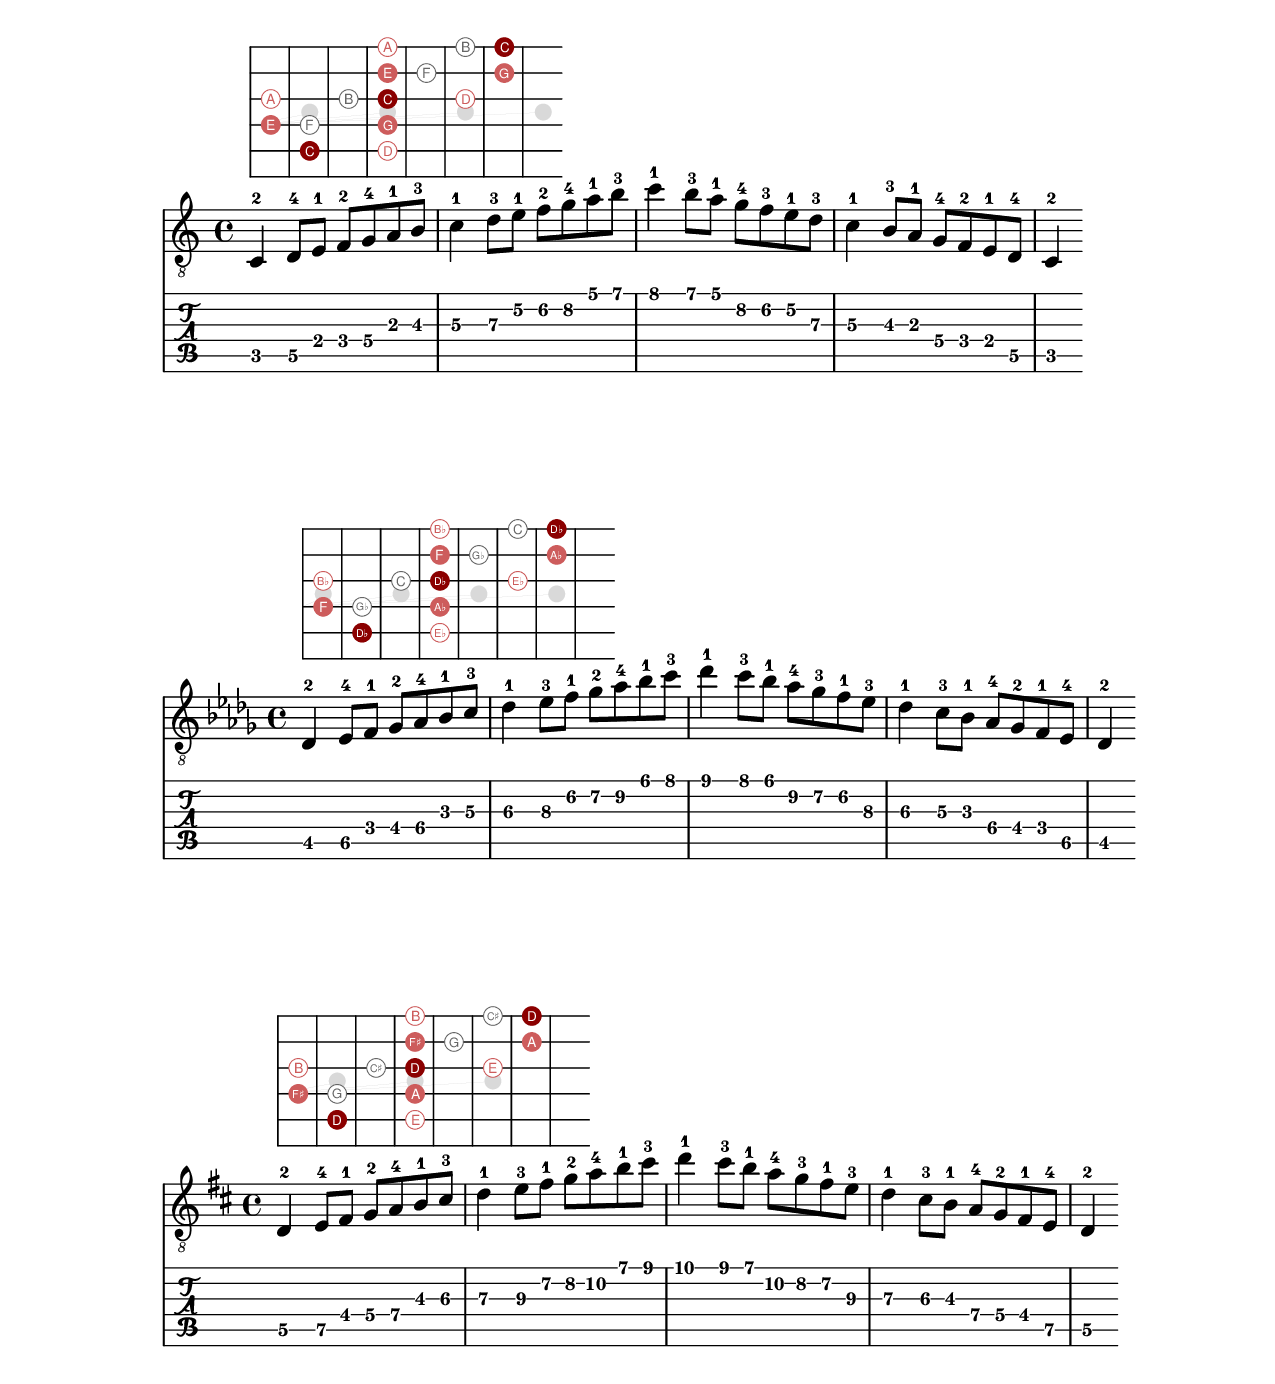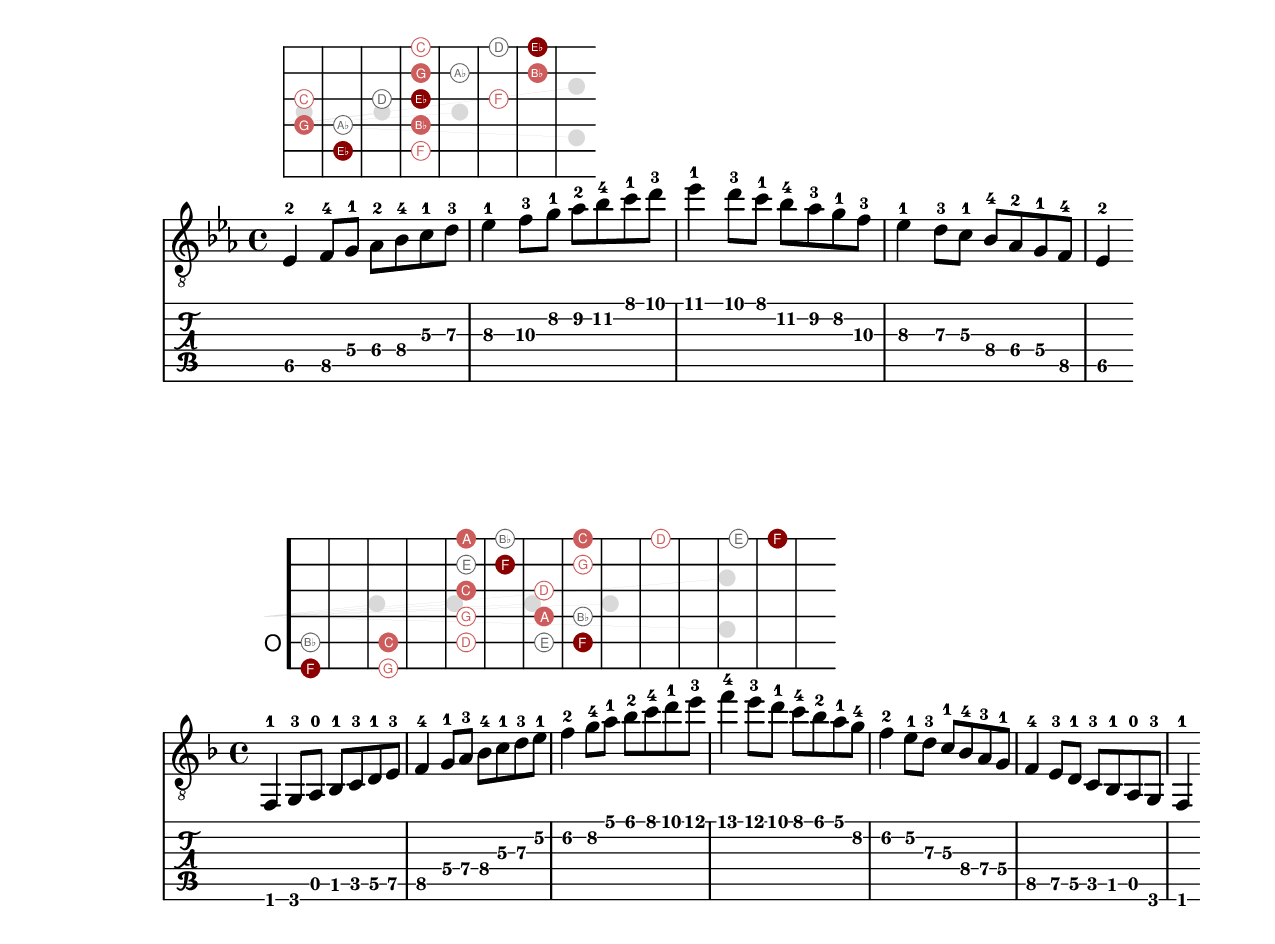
\version "2.22.0"

\include "../titling.ily"
\paper {
  #(set-paper-size "letter")
  left-margin = 0.5\in
  top-margin = 0.5\in
  right-margin = 0.5\in
  bottom-margin = 0.5\in
}

\language "english"

music = \relative {
  \key c \major
  \time 4/4

  c4-2 d8-4 e-1 f-2 g-4 a-1 b-3 |
  c4-1 d8-3 e-1 f-2 g-4 a-1 b-3 |
  c4-1 b8-3 a-1 g-4 f-3 e-1 d-3 |
  c4-1 b8-3 a-1 g-4 f-2 e-1 d-4 |
  c4-2
}

fret-diagram-size = 2.5

\score {
  <<
    \new Staff {
      \clef "treble_8"
      <<
        \music
        {
          s4^\markup { \combine
            % x-coordinate = size * fret-distance * (fret-number - 0.5) + 0.16
            %              = 2.5 * 1.5 * (fret-number − 0.5) + 0.16
            \postscript #"
              5.785 1.24 0.8 0 360 arc closepath
              13.285 1.24 0.8 0 360 arc closepath
              20.785 1.24 0.8 0 360 arc closepath
              28.285 1.24 0.8 0 360 arc closepath
              0.85 setgray fill
            "
            \override #`(size . ,fret-diagram-size)
            \fret-diagram-container {
              \fret-diagram-verbose #`(
                (place-fret 5 3 "C" ,@fret-diagram-root-format)
                (place-fret 5 5 "D" ,@fret-diagram-pentatonic-format)
                (place-fret 4 2 "E" ,@fret-diagram-triad-format)
                (place-fret 4 3 "F" ,@fret-diagram-other-format)
                (place-fret 4 5 "G" ,@fret-diagram-triad-format)
                (place-fret 3 2 "A" ,@fret-diagram-pentatonic-format)
                (place-fret 3 4 "B" ,@fret-diagram-other-format)
                (place-fret 3 5 "C" ,@fret-diagram-root-format)
                (place-fret 3 7 "D" ,@fret-diagram-pentatonic-format)
                (place-fret 2 5 "E" ,@fret-diagram-triad-format)
                (place-fret 2 6 "F" ,@fret-diagram-other-format)
                (place-fret 2 8 "G" ,@fret-diagram-triad-format)
                (place-fret 1 5 "A" ,@fret-diagram-pentatonic-format)
                (place-fret 1 7 "B" ,@fret-diagram-other-format)
                (place-fret 1 8 "C" ,@fret-diagram-root-format))
            }
          }
        }
      >>
    }
    \new TabStaff {
      <<
        \music
        {
          \set TabStaff.restrainOpenStrings = ##t
          \set TabStaff.minimumFret = #2
          s1 |
          \set TabStaff.minimumFret = #5
          s1*2 |
          s4 \set TabStaff.minimumFret = #2
        }
      >>
    }
  >>
}

\markup { \vspace #1 }

\score {
  <<
    \new Staff {
      \clef "treble_8"
      <<
        { \transpose c d-flat { \music } }
        {
          s4^\markup { \combine
            \postscript #"
              2.035 1.24 0.8 0 360 arc closepath
              9.535 1.24 0.8 0 360 arc closepath
              17.035 1.24 0.8 0 360 arc closepath
              24.535 1.24 0.8 0 360 arc closepath
              0.85 setgray fill
            "
            \override #`(size . ,fret-diagram-size)
            \fret-diagram-container {
              \fret-diagram-verbose #`(
                (place-fret 5 3 "D♭" ,@fret-diagram-root-format)
                (place-fret 5 5 "E♭" ,@fret-diagram-pentatonic-format)
                (place-fret 4 2 "F"  ,@fret-diagram-triad-format)
                (place-fret 4 3 "G♭" ,@fret-diagram-other-format)
                (place-fret 4 5 "A♭" ,@fret-diagram-triad-format)
                (place-fret 3 2 "B♭" ,@fret-diagram-pentatonic-format)
                (place-fret 3 4 "C"  ,@fret-diagram-other-format)
                (place-fret 3 5 "D♭" ,@fret-diagram-root-format)
                (place-fret 3 7 "E♭" ,@fret-diagram-pentatonic-format)
                (place-fret 2 5 "F"  ,@fret-diagram-triad-format)
                (place-fret 2 6 "G♭" ,@fret-diagram-other-format)
                (place-fret 2 8 "A♭" ,@fret-diagram-triad-format)
                (place-fret 1 5 "B♭" ,@fret-diagram-pentatonic-format)
                (place-fret 1 7 "C"  ,@fret-diagram-other-format)
                (place-fret 1 8 "D♭" ,@fret-diagram-root-format))
            }
          }
        }
      >>
    }
    \new TabStaff {
      <<
        { \transpose c d-flat { \music } }
        {
          \set TabStaff.restrainOpenStrings = ##t
          \set TabStaff.minimumFret = #3
          s1 |
          \set TabStaff.minimumFret = #6
          s1*2 |
          s4 \set TabStaff.minimumFret = #3
        }
      >>
    }
  >>
}

\markup { \vspace #1 }

\score {
  <<
    \new Staff {
      \clef "treble_8"
      <<
        { \transpose c d { \music } }
        {
          s4^\markup { \combine
            \postscript #"
              5.785 1.24 0.8 0 360 arc closepath
              13.285 1.24 0.8 0 360 arc closepath
              20.785 1.24 0.8 0 360 arc closepath
              0.85 setgray fill
            "
            \override #`(size . ,fret-diagram-size)
            \fret-diagram-container {
              \fret-diagram-verbose #`(
                (place-fret 5 3 "D"  ,@fret-diagram-root-format)
                (place-fret 5 5 "E"  ,@fret-diagram-pentatonic-format)
                (place-fret 4 2 "F♯" ,@fret-diagram-triad-format)
                (place-fret 4 3 "G"  ,@fret-diagram-other-format)
                (place-fret 4 5 "A"  ,@fret-diagram-triad-format)
                (place-fret 3 2 "B"  ,@fret-diagram-pentatonic-format)
                (place-fret 3 4 "C♯" ,@fret-diagram-other-format)
                (place-fret 3 5 "D"  ,@fret-diagram-root-format)
                (place-fret 3 7 "E"  ,@fret-diagram-pentatonic-format)
                (place-fret 2 5 "F♯" ,@fret-diagram-triad-format)
                (place-fret 2 6 "G"  ,@fret-diagram-other-format)
                (place-fret 2 8 "A"  ,@fret-diagram-triad-format)
                (place-fret 1 5 "B"  ,@fret-diagram-pentatonic-format)
                (place-fret 1 7 "C♯" ,@fret-diagram-other-format)
                (place-fret 1 8 "D"  ,@fret-diagram-root-format))
            }
          }
        }
      >>
    }
    \new TabStaff {
      <<
        { \transpose c d { \music } }
        {
          \set TabStaff.restrainOpenStrings = ##t
          \set TabStaff.minimumFret = #4
          s1 |
          \set TabStaff.minimumFret = #7
          s1*2 |
          s4 \set TabStaff.minimumFret = #4
        }
      >>
    }
  >>
}

\markup { \vspace #1 }

\score {
  <<
    \new Staff {
      \clef "treble_8"
      <<
        { \transpose c e-flat { \music } }
        {
          s4^\markup { \combine
            \postscript #"
              2.035 1.24 0.8 0 360 arc closepath
              9.535 1.24 0.8 0 360 arc closepath
              17.035 1.24 0.8 0 360 arc closepath
              28.285 3.72 0.8 0 360 arc closepath
              28.285 -1.24 0.8 0 360 arc closepath
              0.85 setgray fill
            "
            \override #`(size . ,fret-diagram-size)
            \fret-diagram-container {
              \fret-diagram-verbose #`(
                (place-fret 5 3 "E♭" ,@fret-diagram-root-format)
                (place-fret 5 5 "F"  ,@fret-diagram-pentatonic-format)
                (place-fret 4 2 "G"  ,@fret-diagram-triad-format)
                (place-fret 4 3 "A♭" ,@fret-diagram-other-format)
                (place-fret 4 5 "B♭" ,@fret-diagram-triad-format)
                (place-fret 3 2 "C"  ,@fret-diagram-pentatonic-format)
                (place-fret 3 4 "D"  ,@fret-diagram-other-format)
                (place-fret 3 5 "E♭" ,@fret-diagram-root-format)
                (place-fret 3 7 "F"  ,@fret-diagram-pentatonic-format)
                (place-fret 2 5 "G"  ,@fret-diagram-triad-format)
                (place-fret 2 6 "A♭" ,@fret-diagram-other-format)
                (place-fret 2 8 "B♭" ,@fret-diagram-triad-format)
                (place-fret 1 5 "C"  ,@fret-diagram-pentatonic-format)
                (place-fret 1 7 "D"  ,@fret-diagram-other-format)
                (place-fret 1 8 "E♭" ,@fret-diagram-root-format))
            }
          }
        }
      >>
    }
    \new TabStaff {
      <<
        { \transpose c e-flat { \music } }
        {
          \set TabStaff.restrainOpenStrings = ##t
          \set TabStaff.minimumFret = #5
          s1 |
          \set TabStaff.minimumFret = #8
          s1*2 |
          s4 \set TabStaff.minimumFret = #5
        }
      >>
    }
  >>
}

\markup { \vspace #1 }

music = \relative {
  \key f \major
  \time 4/4

  f,4-1 g8-3 a-0 b-flat-1 c-3 d-1 e-3 |
  f4-4 g8-1 a-3 b-flat-4 c-1 d-3 e-1 |
  f4-2 g8-4 a-1 b-flat-2 c-4 d-1 e-3 |
  f4-4 e8-3 d-1 c-4 b-flat-2 a-1 g-4 |
  f4-2 e8-1 d-3 c-1 b-flat-4 a-3 g-1 |
  f4-4 e8-3 d-1 c-3 b-flat-1 a-0 g-3 |
  f4-1
}

\score {
  <<
    \new Staff {
      \clef "treble_8"
      <<
        { \music }
        {
          s4^\markup { \combine
            % x-coordinate = size * fret-distance * (fret-number - 0.5) + 0.16
            %              = 2.5 * 1.5 * (fret-number − 0.5) + 1.5
            \postscript #"
              10.875 1.24 0.8 0 360 arc closepath
              18.375 1.24 0.8 0 360 arc closepath
              25.875 1.24 0.8 0 360 arc closepath
              33.375 1.24 0.8 0 360 arc closepath
              44.625 3.72 0.8 0 360 arc closepath
              44.625 -1.24 0.8 0 360 arc closepath
              0.85 setgray fill
            "
            \override #`(size . ,fret-diagram-size)
            \fret-diagram-container {
              \fret-diagram-verbose #`(
                (place-fret 6 1 "F" ,@fret-diagram-root-format)
                (place-fret 6 3 "G"  ,@fret-diagram-pentatonic-format)
                (open       5   "A"  ,@fret-diagram-triad-format)
                (place-fret 5 1 "B♭" ,@fret-diagram-other-format)
                (place-fret 5 3 "C" ,@fret-diagram-triad-format)
                (place-fret 5 5 "D"  ,@fret-diagram-pentatonic-format)
                (place-fret 5 7 "E"  ,@fret-diagram-other-format)
                (place-fret 5 8 "F" ,@fret-diagram-root-format)
                (place-fret 4 5 "G"  ,@fret-diagram-pentatonic-format)
                (place-fret 4 7 "A"  ,@fret-diagram-triad-format)
                (place-fret 4 8 "B♭" ,@fret-diagram-other-format)
                (place-fret 3 5 "C" ,@fret-diagram-triad-format)
                (place-fret 3 7 "D"  ,@fret-diagram-pentatonic-format)
                (place-fret 2 5 "E"  ,@fret-diagram-other-format)
                (place-fret 2 6 "F" ,@fret-diagram-root-format)
                (place-fret 2 8 "G"  ,@fret-diagram-pentatonic-format)
                (place-fret 1 5 "A"  ,@fret-diagram-triad-format)
                (place-fret 1 6 "B♭" ,@fret-diagram-other-format)
                (place-fret 1 8 "C" ,@fret-diagram-triad-format)
                (place-fret 1 10 "D"  ,@fret-diagram-pentatonic-format)
                (place-fret 1 12 "E"  ,@fret-diagram-other-format)
                (place-fret 1 13 "F" ,@fret-diagram-root-format))
            }
          }
        }
      >>
    }
    \new TabStaff {
      <<
        { \music }
        {
          s2. \set TabStaff.minimumFret = #5 \set TabStaff.restrainOpenStrings = ##t s4 |
          s1*4 |
          s2 \unset TabStaff.minimumFret \set TabStaff.restrainOpenStrings = ##f s2 |
        }
      >>
    }
  >>
}
